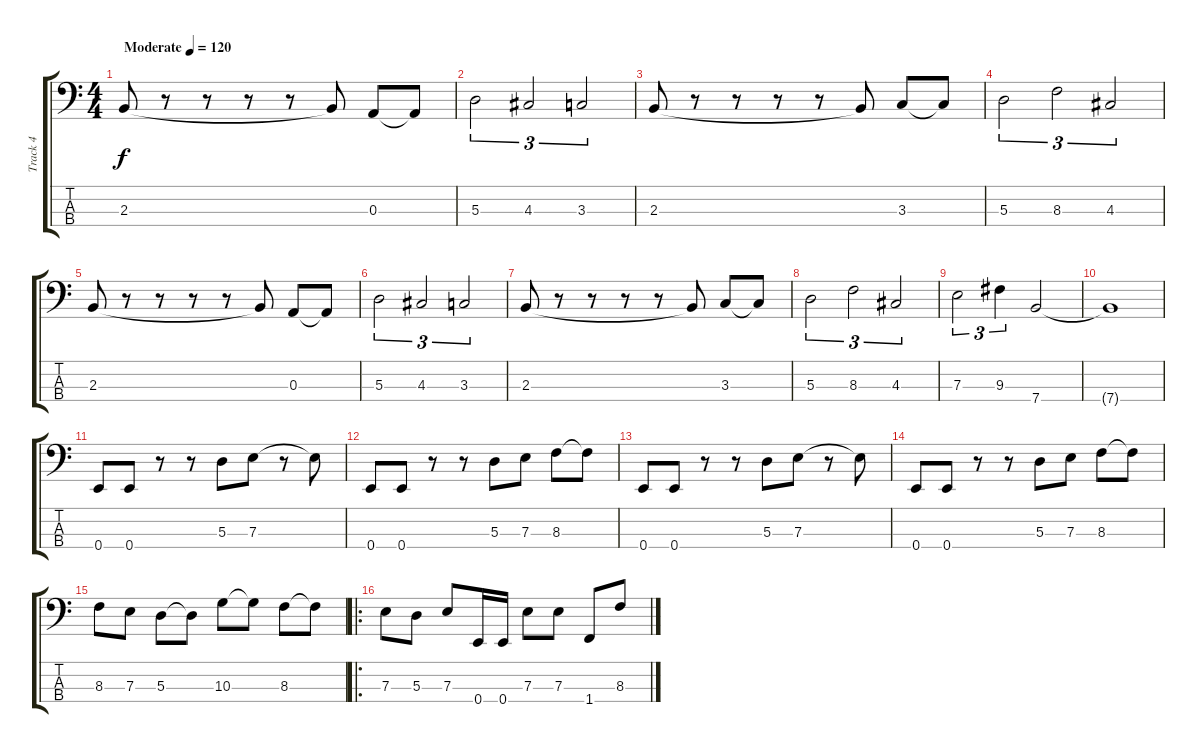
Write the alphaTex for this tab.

\track ("Track 4" "Track 4") {instrument electricbassfinger}
\staff {score tabs}
\tuning (G2 D2 A1 E1) {hide}
\ts (4 4)
\tempo (120 "Moderate")
\clef f4
\ks c
2.3.8{dy f instrument electricbassfinger} r.8 r.8 r.8 r.8 2.3{t}.8 0.3.8 0.3{t}.8 |
5.3.2{tu (3 2)} 4.3.2{tu (3 2)} 3.3.2{tu (3 2)} |
2.3.8 r.8 r.8 r.8 r.8 2.3{t}.8 3.3.8 3.3{t}.8 |
5.3.2{tu (3 2)} 8.3.2{tu (3 2)} 4.3.2{tu (3 2)} |
2.3.8 r.8 r.8 r.8 r.8 2.3{t}.8 0.3.8 0.3{t}.8 |
5.3.2{tu (3 2)} 4.3.2{tu (3 2)} 3.3.2{tu (3 2)} |
2.3.8 r.8 r.8 r.8 r.8 2.3{t}.8 3.3.8 3.3{t}.8 |
5.3.2{tu (3 2)} 8.3.2{tu (3 2)} 4.3.2{tu (3 2)} |
7.3.2{tu (3 2)} 9.3.4{tu (3 2)} 7.4.2 |
7.4{t}.1 |
0.4.8 0.4.8 r.8 r.8 5.3.8 7.3.8 r.8 7.3{t}.8 |
0.4.8 0.4.8 r.8 r.8 5.3.8 7.3.8 8.3.8 8.3{t}.8 |
0.4.8 0.4.8 r.8 r.8 5.3.8 7.3.8 r.8 7.3{t}.8 |
0.4.8 0.4.8 r.8 r.8 5.3.8 7.3.8 8.3.8 8.3{t}.8 |
8.3.8 7.3.8 5.3.8 5.3{t}.8 10.3.8 10.3{t}.8 8.3.8 8.3{t}.8 |
\ro
7.3.8 5.3.8 7.3.8 0.4.16 0.4.16 7.3.8 7.3.8 1.4.8 8.3.8
